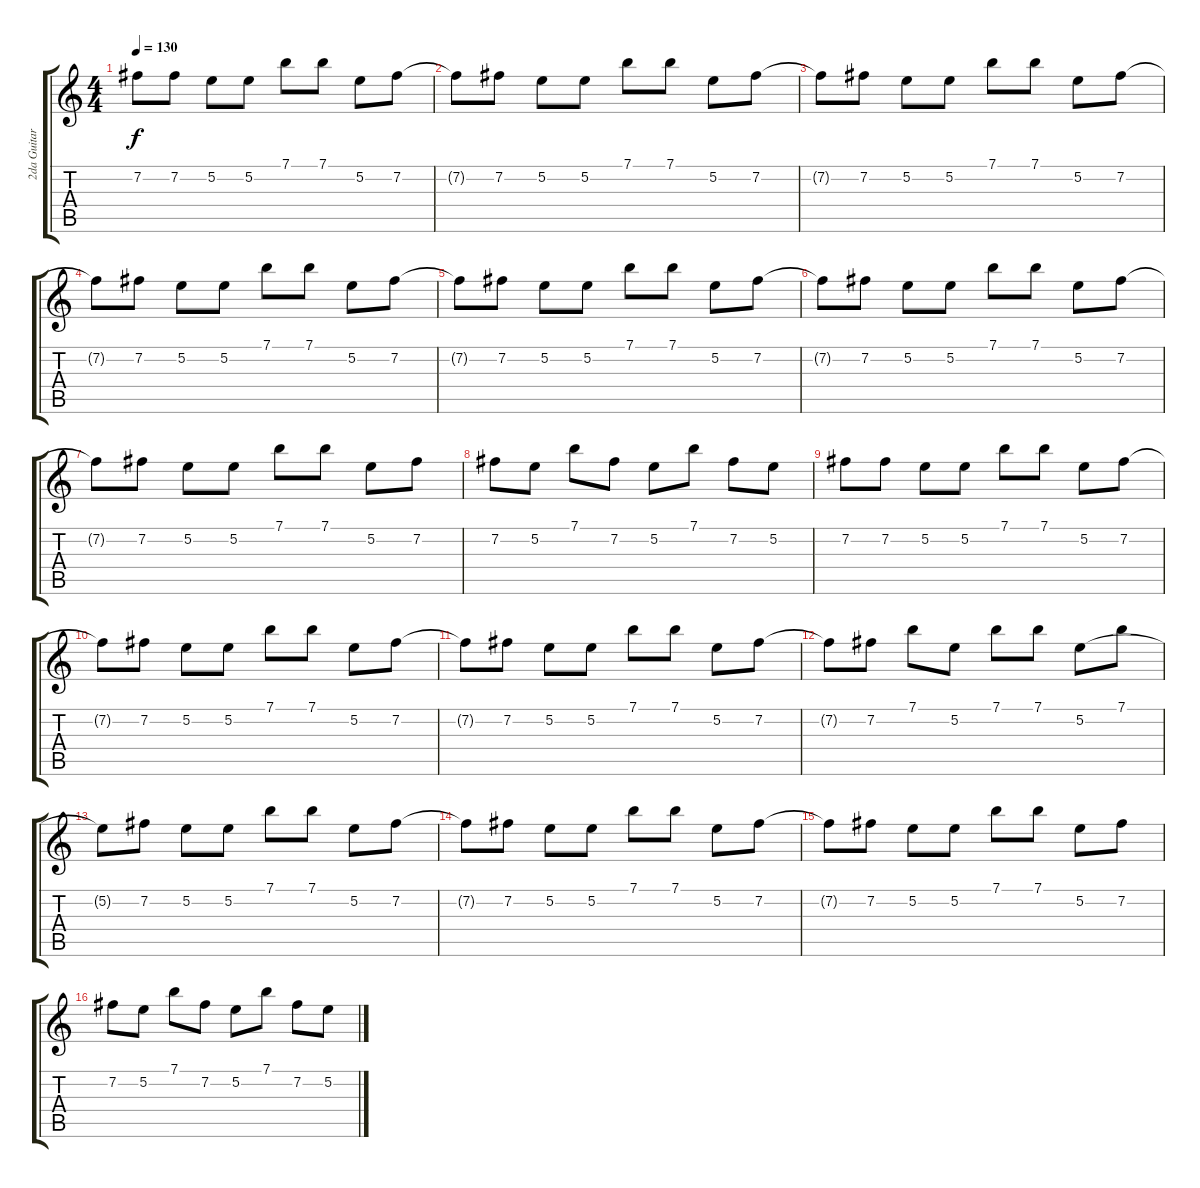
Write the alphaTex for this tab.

\track ("2da Guitarra" "2da Guitar") {instrument electricguitarclean}
\staff {score tabs}
\tuning (E4 B3 G3 D3 A2 E2) {hide}
\ts (4 4)
\tempo 130
\clef g2
\ks c
7.2.8{dy f} 7.2.8 5.2.8 5.2.8 7.1.8 7.1.8 5.2.8 7.2.8 |
7.2{t}.8 7.2.8 5.2.8 5.2.8 7.1.8 7.1.8 5.2.8 7.2.8 |
7.2{t}.8 7.2.8 5.2.8 5.2.8 7.1.8 7.1.8 5.2.8 7.2.8 |
7.2{t}.8 7.2.8 5.2.8 5.2.8 7.1.8 7.1.8 5.2.8 7.2.8 |
7.2{t}.8 7.2.8 5.2.8 5.2.8 7.1.8 7.1.8 5.2.8 7.2.8 |
7.2{t}.8 7.2.8 5.2.8 5.2.8 7.1.8 7.1.8 5.2.8 7.2.8 |
7.2{t}.8 7.2.8 5.2.8 5.2.8 7.1.8 7.1.8 5.2.8 7.2.8 |
7.2.8 5.2.8 7.1.8 7.2.8 5.2.8 7.1.8 7.2.8 5.2.8 |
7.2.8 7.2.8 5.2.8 5.2.8 7.1.8 7.1.8 5.2.8 7.2.8 |
7.2{t}.8 7.2.8 5.2.8 5.2.8 7.1.8 7.1.8 5.2.8 7.2.8 |
7.2{t}.8 7.2.8 5.2.8 5.2.8 7.1.8 7.1.8 5.2.8 7.2.8 |
7.2{t}.8 7.2.8 7.1.8 5.2.8 7.1.8 7.1.8 5.2.8 7.1.8 |
5.2{t}.8 7.2.8 5.2.8 5.2.8 7.1.8 7.1.8 5.2.8 7.2.8 |
7.2{t}.8 7.2.8 5.2.8 5.2.8 7.1.8 7.1.8 5.2.8 7.2.8 |
7.2{t}.8 7.2.8 5.2.8 5.2.8 7.1.8 7.1.8 5.2.8 7.2.8 |
7.2.8 5.2.8 7.1.8 7.2.8 5.2.8 7.1.8 7.2.8 5.2.8
